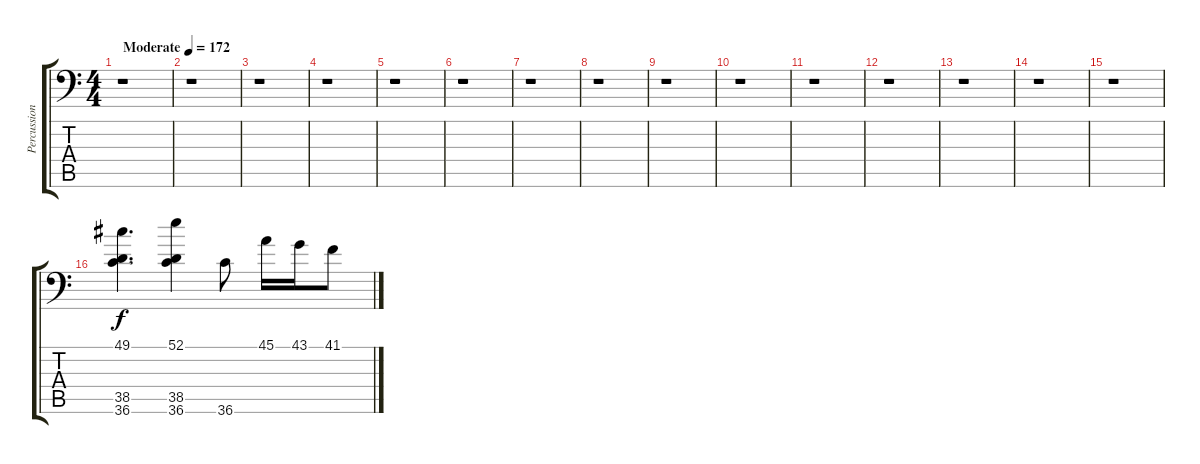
\track ("Percussion" "Percussion") {instrument acousticgrandpiano}
\staff {score tabs}
\tuning (C-1 C-1 C-1 C-1 C-1 C-1) {hide}
\ts (4 4)
\tempo (172 "Moderate")
\clef f4
\ks c
r.1{dy f instrument acousticgrandpiano} |
r.1 |
r.1 |
r.1 |
r.1 |
r.1 |
r.1 |
r.1 |
r.1 |
r.1 |
r.1 |
r.1 |
r.1 |
r.1 |
r.1 |
(49.1 38.5 36.6).4{d} (52.1 38.5 36.6).4 36.6.8 45.1.16 43.1.16 41.1.8
